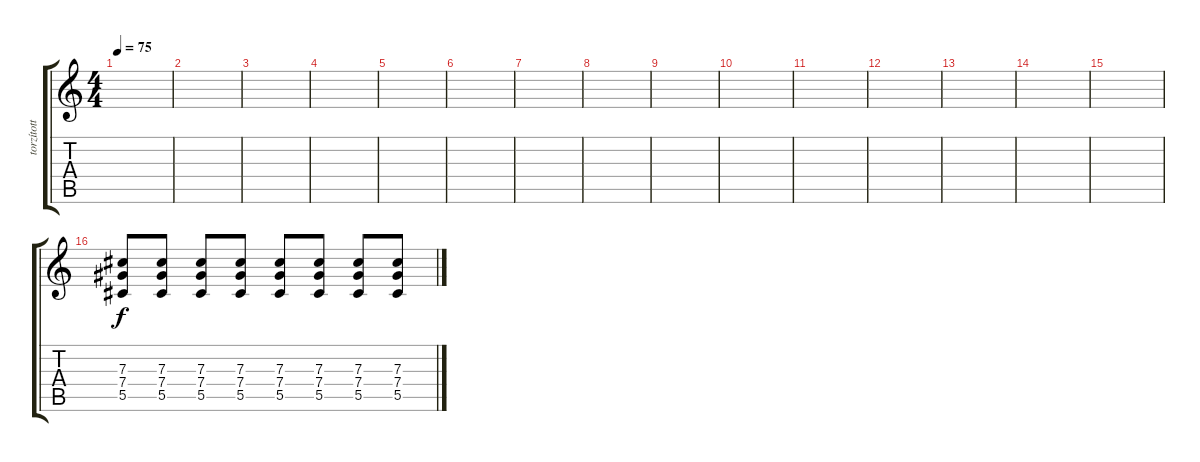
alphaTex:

\track ("torzított" "torzított") {instrument distortionguitar}
\staff {score tabs}
\tuning (Eb4 Bb3 Gb3 Db3 Ab2 Eb2) {hide}
\ts (4 4)
\tempo 75
\clef g2
\ks c
|
|
|
|
|
|
|
|
|
|
|
|
|
|
|
(7.3 7.4 5.5).8 (7.3 7.4 5.5).8 (7.3 7.4 5.5).8 (7.3 7.4 5.5).8 (7.3 7.4 5.5).8 (7.3 7.4 5.5).8 (7.3 7.4 5.5).8 (7.3 7.4 5.5).8
